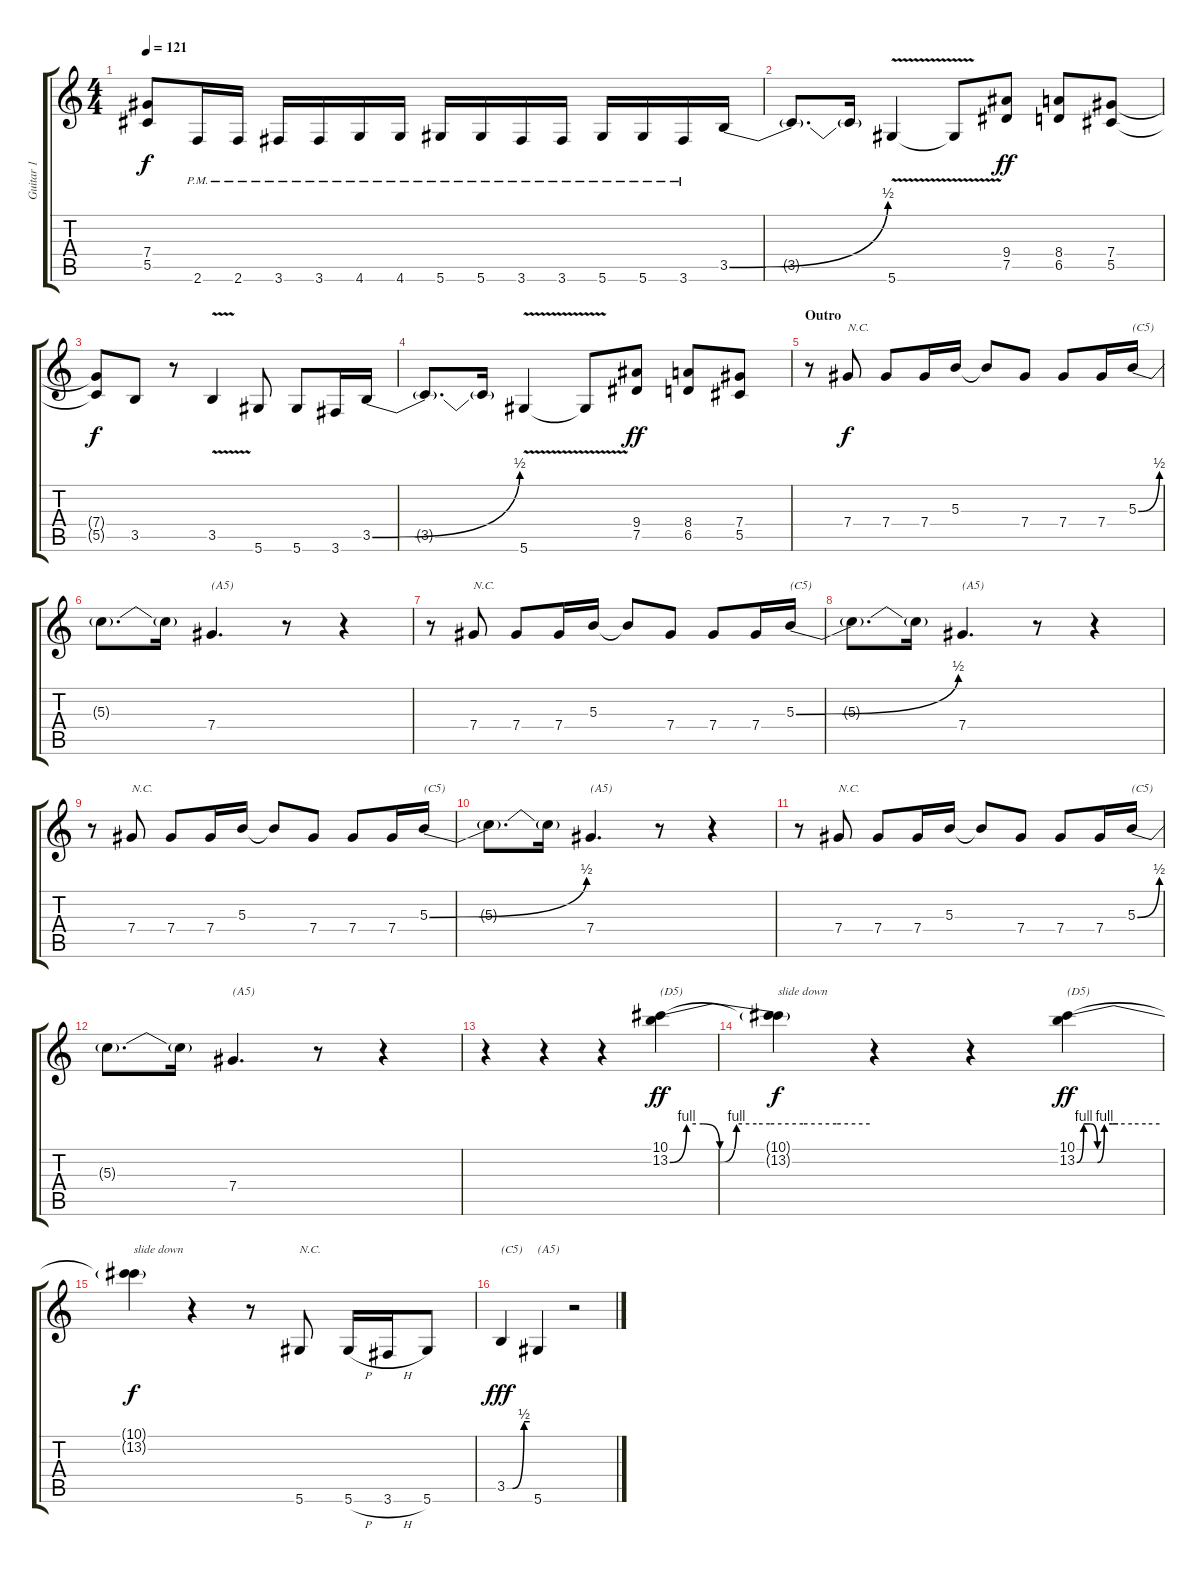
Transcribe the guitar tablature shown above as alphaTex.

\track ("Guitar 1" "Guitar 1") {instrument distortionguitar}
\staff {score tabs}
\tuning (Eb4 Bb3 Gb3 Db3 Ab2 Eb2) {hide}
\ts (4 4)
\tempo 121
\clef g2
\ks c
(7.4{t} 5.5{t}).8{dy f} 2.6{pm}.16 2.6{pm}.16 3.6{pm}.16 3.6{pm}.16 4.6{pm}.16 4.6{pm}.16 5.6{pm}.16 5.6{pm}.16 3.6{pm}.16 3.6{pm}.16 5.6{pm}.16 5.6{pm}.16 3.6{pm}.16 3.5{be (bend 0 0 60 2)}.16 |
3.5{t}.8{d} 3.5{t}.16 5.6{v}.4 5.6{t}.8 (9.4 7.5).8{dy ff} (8.4 6.5).8 (7.4 5.5).8 |
(7.4{t} 5.5{t}).8{dy f} 3.5.8 r.8 3.5{v}.4 5.6.8 5.6.8 3.6.16 3.5{be (bend 0 0 60 2)}.16 |
3.5{t}.8{d} 3.5{t}.16 5.6{v}.4 5.6{t}.8 (9.4 7.5).8{dy ff} (8.4 6.5).8 (7.4 5.5).8 |
\section ("" "Outro")
r.8 7.4.8{txt "N.C." dy f} 7.4.8 7.4.16 5.3.16 5.3{t}.8 7.4.8 7.4.8 7.4.16 5.3{be (bend 0 0 60 2)}.16{txt "(C5)"} |
5.3{t}.8{d} 5.3{t}.16 7.4.4{d txt "(A5)"} r.8 r.4 |
r.8 7.4.8{txt "N.C."} 7.4.8 7.4.16 5.3.16 5.3{t}.8 7.4.8 7.4.8 7.4.16 5.3{be (bend 0 0 60 2)}.16{txt "(C5)"} |
5.3{t}.8{d} 5.3{t}.16 7.4.4{d txt "(A5)"} r.8 r.4 |
r.8 7.4.8{txt "N.C."} 7.4.8 7.4.16 5.3.16 5.3{t}.8 7.4.8 7.4.8 7.4.16 5.3{be (bend 0 0 60 2)}.16{txt "(C5)"} |
5.3{t}.8{d} 5.3{t}.16 7.4.4{d txt "(A5)"} r.8 r.4 |
r.8 7.4.8{txt "N.C."} 7.4.8 7.4.16 5.3.16 5.3{t}.8 7.4.8 7.4.8 7.4.16 5.3{be (bend 0 0 60 2)}.16{txt "(C5)"} |
5.3{t}.8{d} 5.3{t}.16 7.4.4{d txt "(A5)"} r.8 r.4 |
r.4 r.4 r.4 (10.1 13.2{be (custom 0 0 5 4 10 4 15 0 20 4 26 4 30 4 40 4 50 4 60 4)}).4{txt "(D5)" dy ff} |
(10.1{t} 13.2{t}).4{txt "slide down" dy f} r.4 r.4 (10.1 13.2{be (custom 0 0 5 4 10 4 15 0 20 4 26 4 30 4 40 4 50 4 60 4)}).4{txt "(D5)" dy ff} |
(10.1{t} 13.2{t}).4{txt "slide down" dy f} r.4 r.8 5.6.8{txt "N.C."} 5.6{h}.16 3.6{h}.16 5.6.8 |
3.5{be (custom 0 0 15 0 45 2 60 2)}.4{txt "(C5)" dy fff} 5.6.4{txt "(A5)"} r.2
